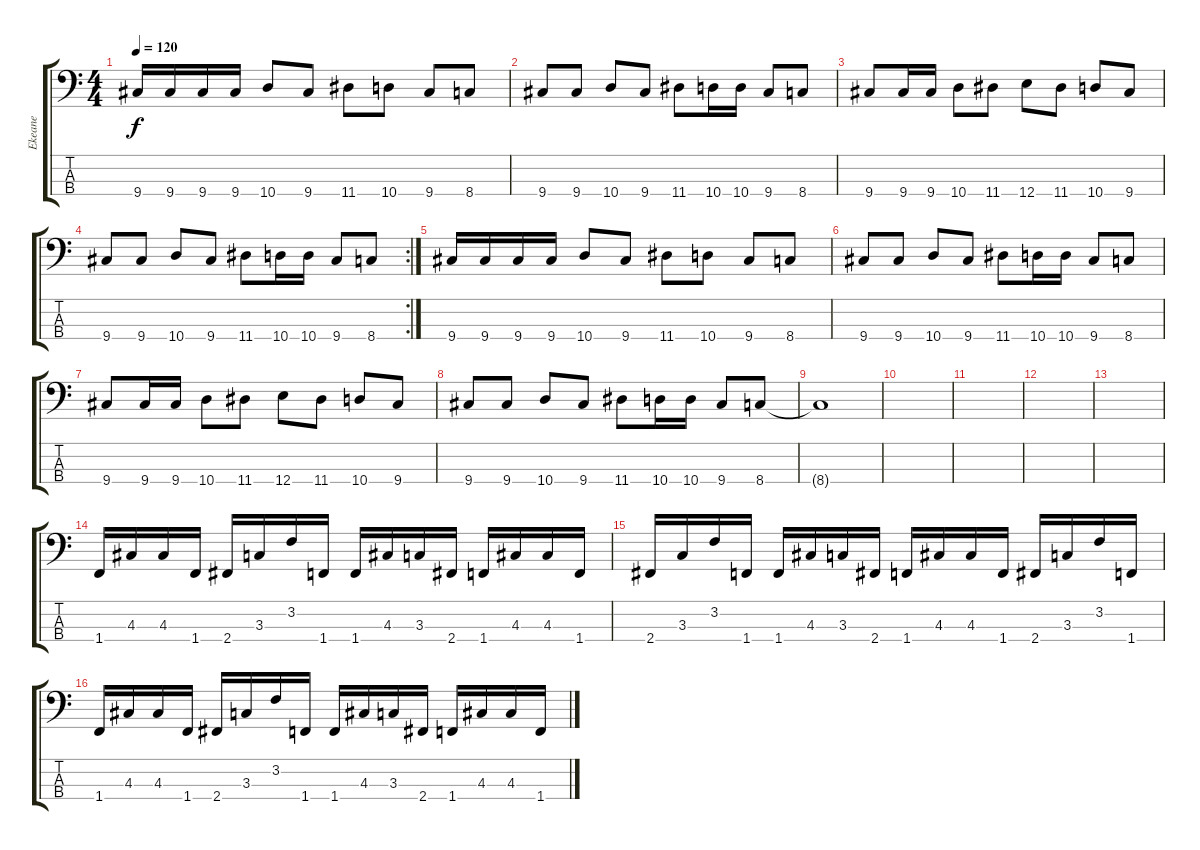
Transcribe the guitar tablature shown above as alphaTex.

\track ("Ekeane" "Ekeane") {instrument electricbassfinger}
\staff {score tabs}
\tuning (G2 D2 A1 E1) {hide}
\ts (4 4)
\tempo 120
\clef f4
\ks c
9.4.16{dy f} 9.4.16 9.4.16 9.4.16 10.4.8 9.4.8 11.4.8 10.4.8 9.4.8 8.4.8 |
9.4.8 9.4.8 10.4.8 9.4.8 11.4.8 10.4.16 10.4.16 9.4.8 8.4.8 |
9.4.8 9.4.16 9.4.16 10.4.8 11.4.8 12.4.8 11.4.8 10.4.8 9.4.8 |
\rc 2
9.4.8 9.4.8 10.4.8 9.4.8 11.4.8 10.4.16 10.4.16 9.4.8 8.4.8 |
9.4.16 9.4.16 9.4.16 9.4.16 10.4.8 9.4.8 11.4.8 10.4.8 9.4.8 8.4.8 |
9.4.8 9.4.8 10.4.8 9.4.8 11.4.8 10.4.16 10.4.16 9.4.8 8.4.8 |
9.4.8 9.4.16 9.4.16 10.4.8 11.4.8 12.4.8 11.4.8 10.4.8 9.4.8 |
9.4.8 9.4.8 10.4.8 9.4.8 11.4.8 10.4.16 10.4.16 9.4.8 8.4.8 |
8.4{t}.1 |
|
|
|
|
1.4.16 4.3.16 4.3.16 1.4.16 2.4.16 3.3.16 3.2.16 1.4.16 1.4.16 4.3.16 3.3.16 2.4.16 1.4.16 4.3.16 4.3.16 1.4.16 |
2.4.16 3.3.16 3.2.16 1.4.16 1.4.16 4.3.16 3.3.16 2.4.16 1.4.16 4.3.16 4.3.16 1.4.16 2.4.16 3.3.16 3.2.16 1.4.16 |
1.4.16 4.3.16 4.3.16 1.4.16 2.4.16 3.3.16 3.2.16 1.4.16 1.4.16 4.3.16 3.3.16 2.4.16 1.4.16 4.3.16 4.3.16 1.4.16
